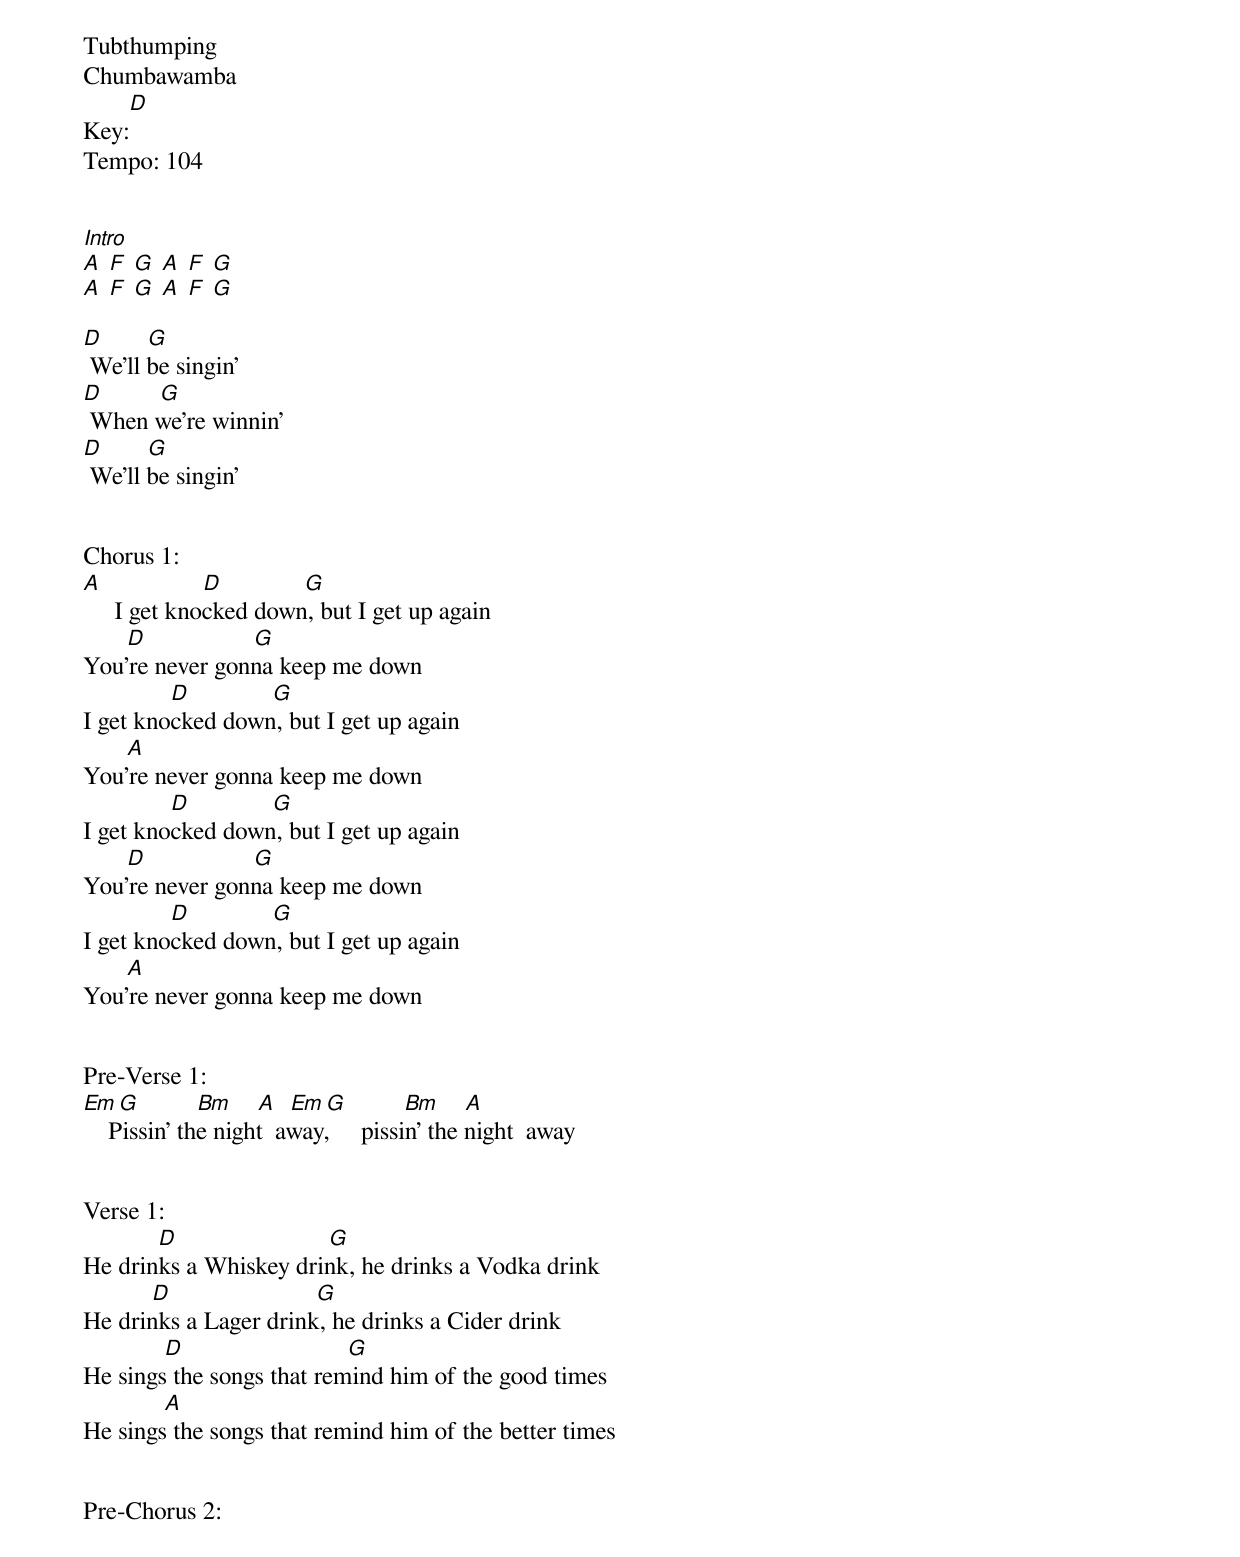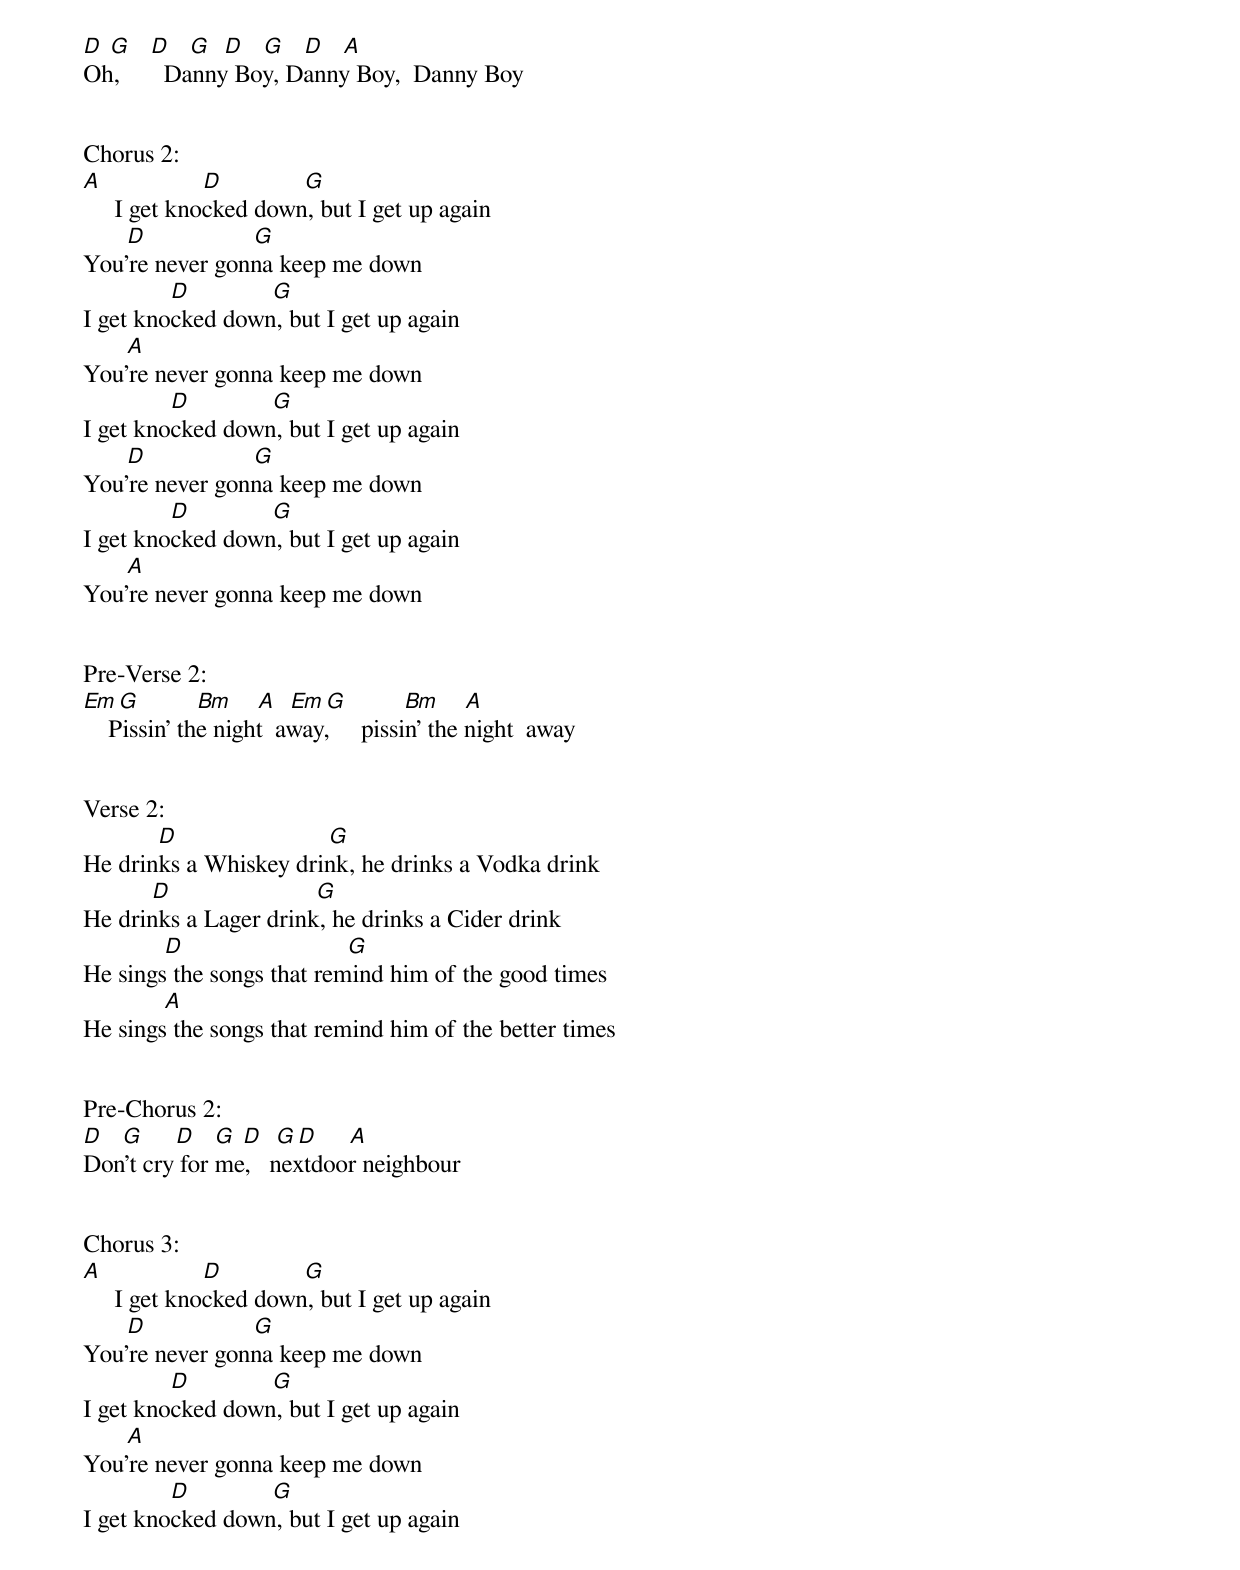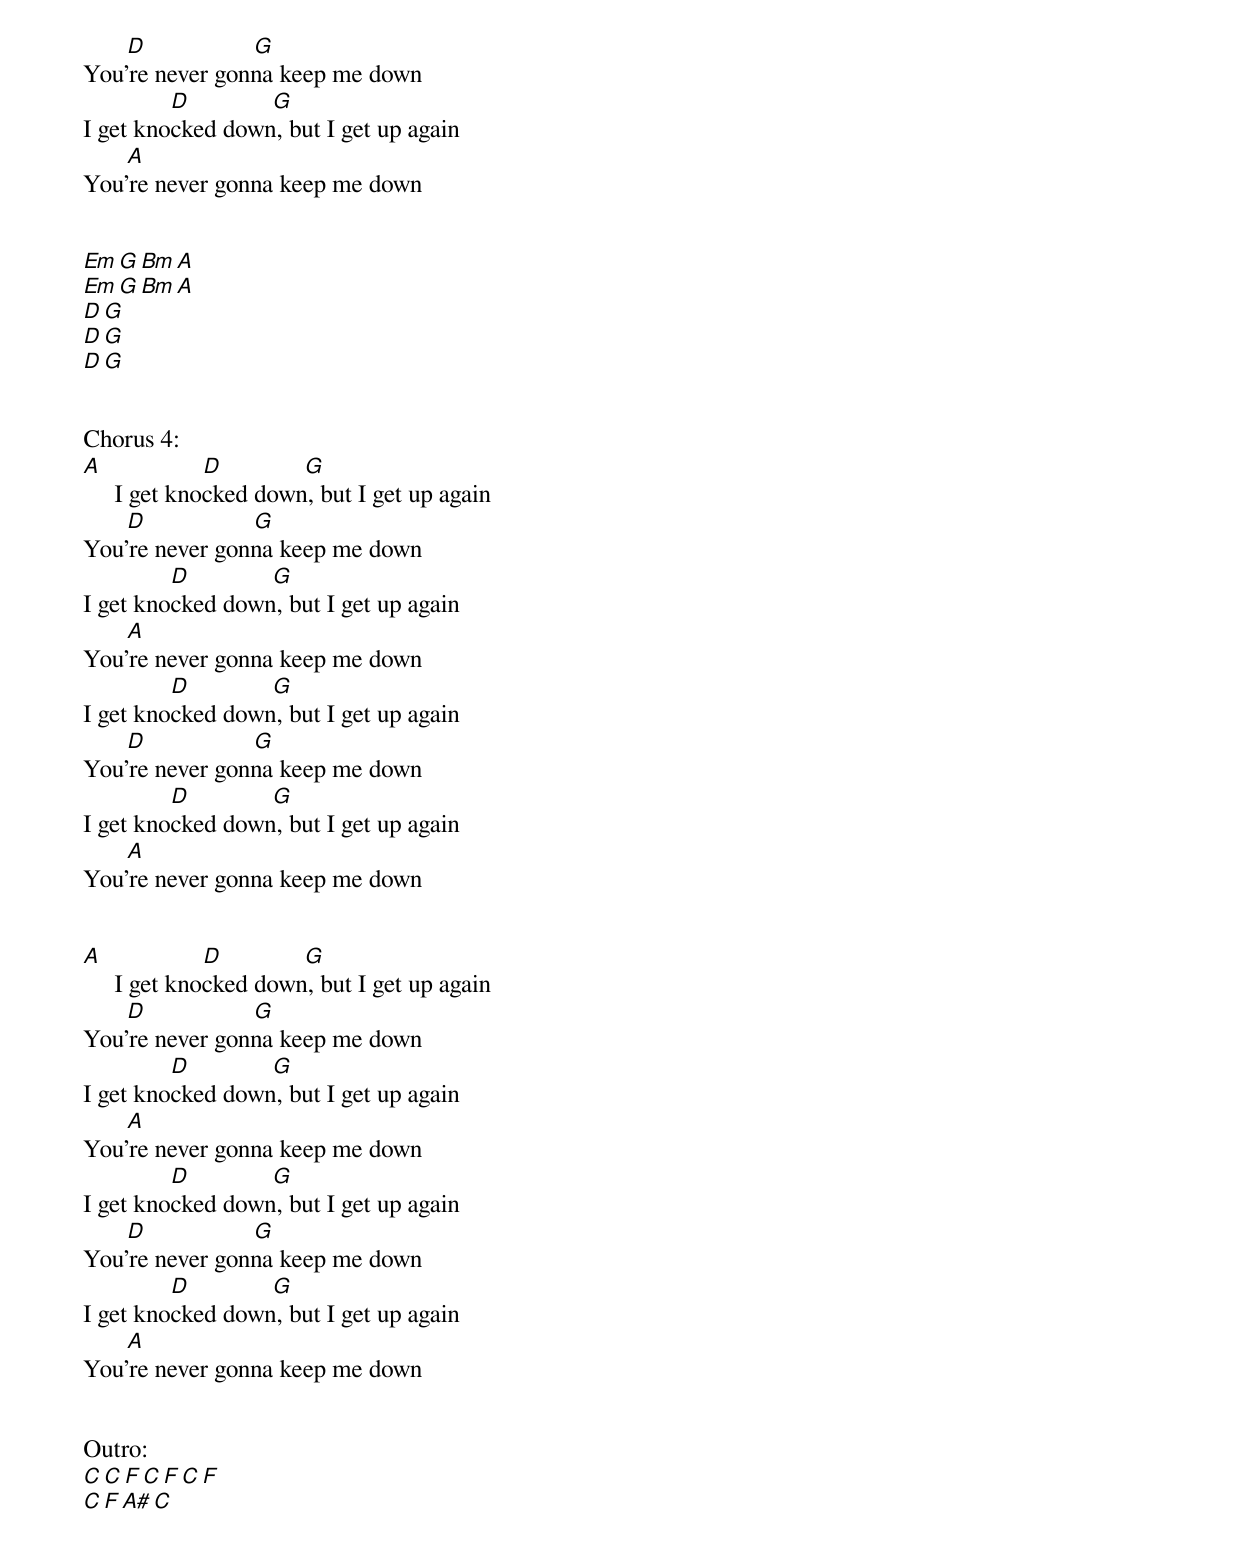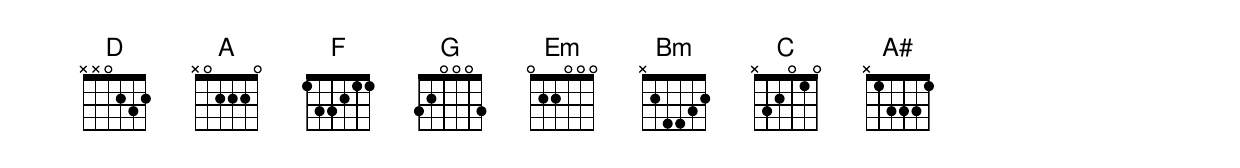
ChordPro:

Tubthumping
Chumbawamba
Key:[D]
Tempo: 104


[Intro]
[A] [F] [G] [A] [F] [G]
[A] [F] [G] [A] [F] [G]

[D]       [G]
 We'll be singin'
[D]         [G]
 When we're winnin'
[D]       [G]
 We'll be singin'


Chorus 1:
[A]                [D]             [G]
     I get knocked down, but I get up again
       [D]                 [G]
You're never gonna keep me down
              [D]             [G]
I get knocked down, but I get up again
       [A]
You're never gonna keep me down
              [D]             [G]
I get knocked down, but I get up again
       [D]                 [G]
You're never gonna keep me down
              [D]             [G]
I get knocked down, but I get up again
       [A]
You're never gonna keep me down


Pre-Verse 1:
[Em][G]         [Bm]    [A]  [Em][G]         [Bm]    [A]
    Pissin' the night  away,     pissin' the night  away


Verse 1:
            [D]                        [G]
He drinks a Whiskey drink, he drinks a Vodka drink
           [D]                       [G]
He drinks a Lager drink, he drinks a Cider drink
             [D]                          [G]
He sings the songs that remind him of the good times
             [A]
He sings the songs that remind him of the better times


Pre-Chorus 2:
[D] [G]   [D]   [G]  [D]   [G]   [D]   [A]
Oh,       Danny Boy, Danny Boy,  Danny Boy


Chorus 2:
[A]                [D]             [G]
     I get knocked down, but I get up again
       [D]                 [G]
You're never gonna keep me down
              [D]             [G]
I get knocked down, but I get up again
       [A]
You're never gonna keep me down
              [D]             [G]
I get knocked down, but I get up again
       [D]                 [G]
You're never gonna keep me down
              [D]             [G]
I get knocked down, but I get up again
       [A]
You're never gonna keep me down


Pre-Verse 2:
[Em][G]         [Bm]    [A]  [Em][G]         [Bm]    [A]
    Pissin' the night  away,     pissin' the night  away


Verse 2:
            [D]                        [G]
He drinks a Whiskey drink, he drinks a Vodka drink
           [D]                       [G]
He drinks a Lager drink, he drinks a Cider drink
             [D]                          [G]
He sings the songs that remind him of the good times
             [A]
He sings the songs that remind him of the better times


Pre-Chorus 2:
[D]   [G]     [D]   [G] [D]  [G][D]     [A]
Don't cry for me,   nextdoor neighbour


Chorus 3:
[A]                [D]             [G]
     I get knocked down, but I get up again
       [D]                 [G]
You're never gonna keep me down
              [D]             [G]
I get knocked down, but I get up again
       [A]
You're never gonna keep me down
              [D]             [G]
I get knocked down, but I get up again
       [D]                 [G]
You're never gonna keep me down
              [D]             [G]
I get knocked down, but I get up again
       [A]
You're never gonna keep me down


[Em][G][Bm][A]
[Em][G][Bm][A]
[D][G]
[D][G]
[D][G]


Chorus 4:
[A]                [D]             [G]
     I get knocked down, but I get up again
       [D]                 [G]
You're never gonna keep me down
              [D]             [G]
I get knocked down, but I get up again
       [A]
You're never gonna keep me down
              [D]             [G]
I get knocked down, but I get up again
       [D]                 [G]
You're never gonna keep me down
              [D]             [G]
I get knocked down, but I get up again
       [A]
You're never gonna keep me down


[A]                [D]             [G]
     I get knocked down, but I get up again
       [D]                 [G]
You're never gonna keep me down
              [D]             [G]
I get knocked down, but I get up again
       [A]
You're never gonna keep me down
              [D]             [G]
I get knocked down, but I get up again
       [D]                 [G]
You're never gonna keep me down
              [D]             [G]
I get knocked down, but I get up again
       [A]
You're never gonna keep me down


Outro:
[C][C][F][C][F][C][F]
[C][F][A#][C]
